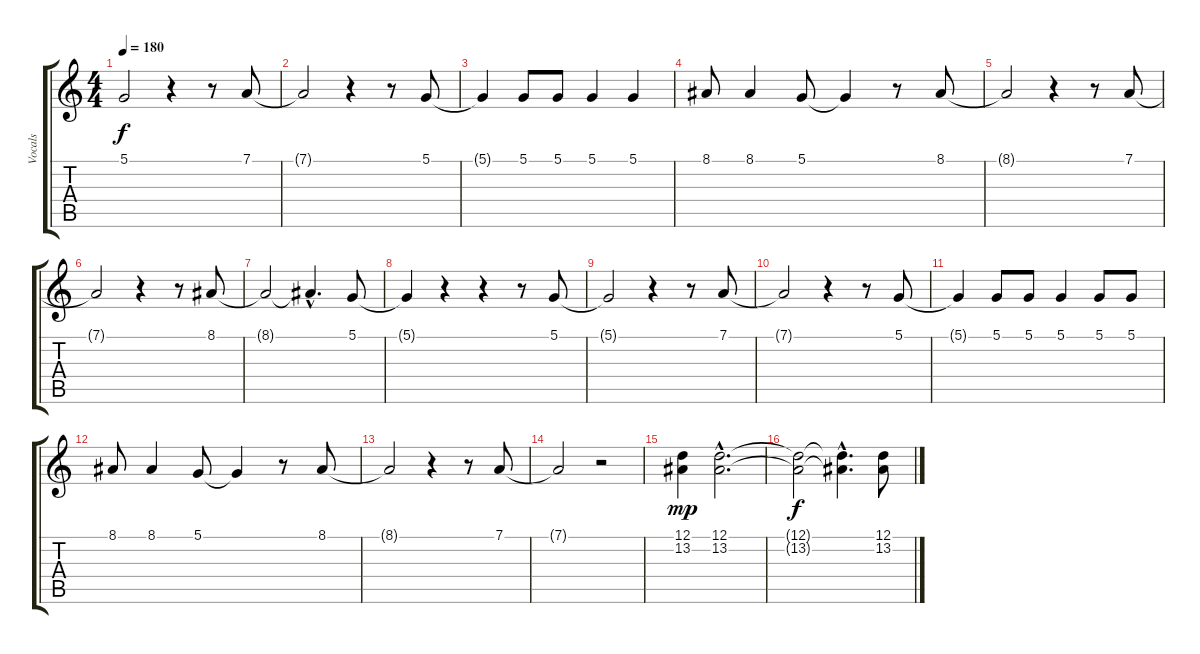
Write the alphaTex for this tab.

\track ("Vocals" "Vocals") {instrument harmonica}
\staff {score tabs}
\tuning (D4 A3 F3 C3 G2 D2) {hide}
\ts (4 4)
\tempo 180
\clef g2
\ks c
5.1{t}.2{dy f} r.4 r.8 7.1.8 |
7.1{t}.2 r.4 r.8 5.1.8 |
5.1{t}.4 5.1.8 5.1.8 5.1.4 5.1.4 |
8.1.8 8.1.4 5.1.8 5.1{t}.4 r.8 8.1.8 |
8.1{t}.2 r.4 r.8 7.1.8 |
7.1{t}.2 r.4 r.8 8.1.8 |
8.1{t}.2 8.1{hac t}.4{d} 5.1.8 |
5.1{t}.4 r.4 r.4 r.8 5.1.8 |
5.1{t}.2 r.4 r.8 7.1.8 |
7.1{t}.2 r.4 r.8 5.1.8 |
5.1{t}.4 5.1.8 5.1.8 5.1.4 5.1.8 5.1.8 |
8.1.8 8.1.4 5.1.8 5.1{t}.4 r.8 8.1.8 |
8.1{t}.2 r.4 r.8 7.1.8 |
7.1{t}.2 r.2 |
(12.1 13.2).4{dy mp} (12.1{hac} 13.2{hac}).2{d} |
(12.1{t} 13.2{t}).2{dy f} (12.1{hac t} 13.2{hac t}).4{d} (12.1 13.2).8
